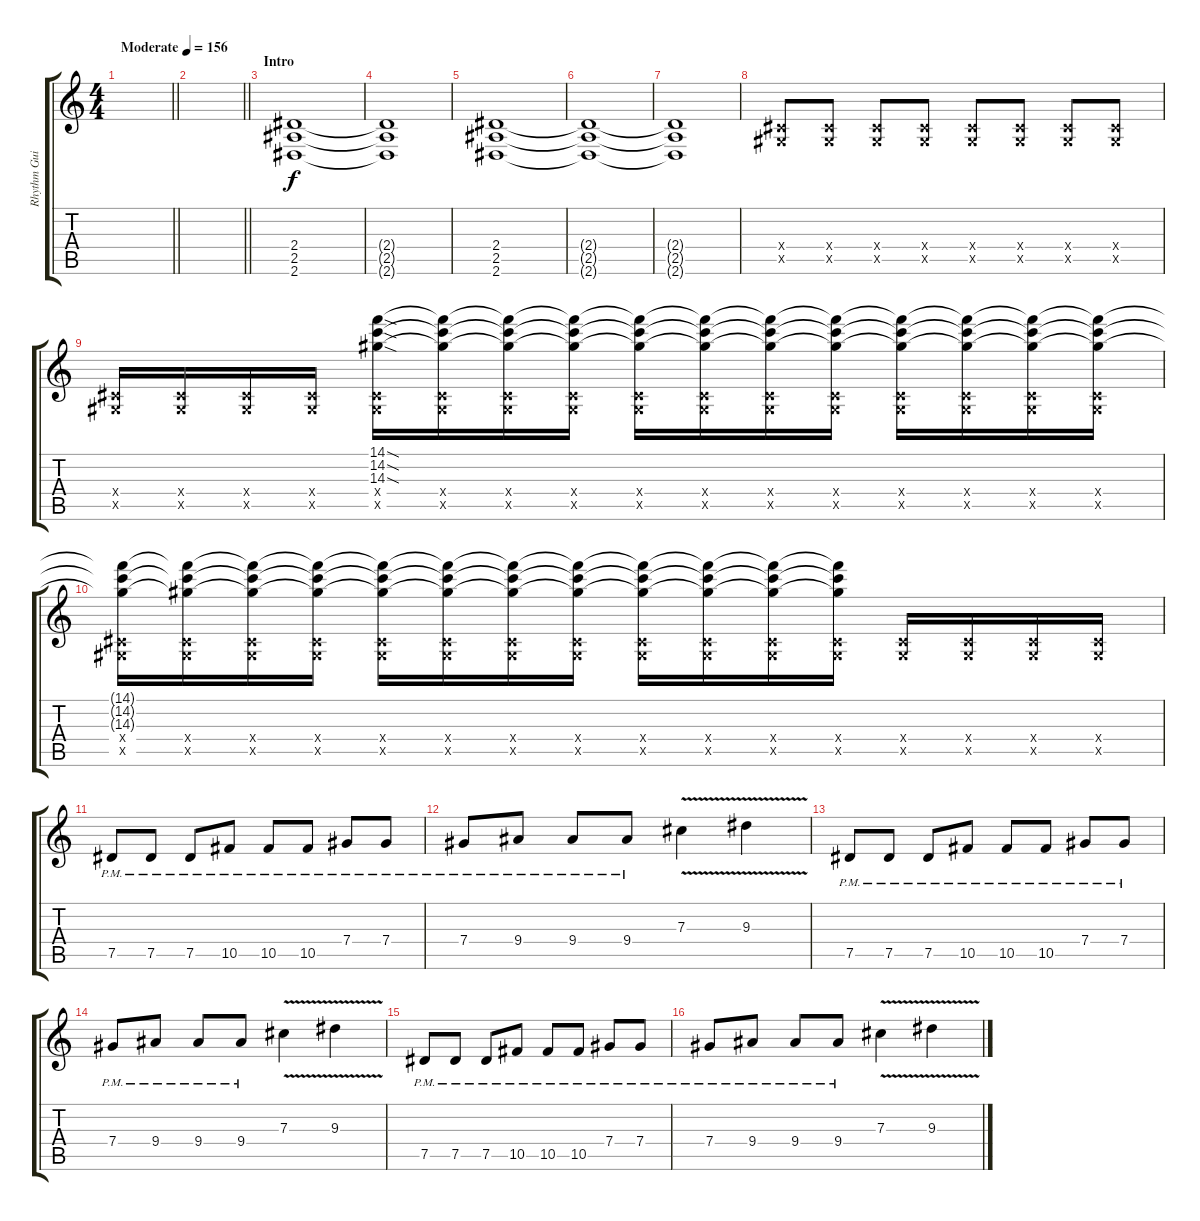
\track ("Rhythm Guitar" "Rhythm Gui") {instrument distortionguitar}
\staff {score tabs}
\tuning (Eb4 Bb3 Gb3 Db3 Ab2 Db2) {hide}
\ts (4 4)
\tempo (156 "Moderate")
\clef g2
\barLineRight lightlight
\ks c
|
\barLineRight lightlight
|
\section ("" "Intro")
(2.4 2.5 2.6).1 |
(2.4{t} 2.5{t} 2.6{t}).1 |
(2.4 2.5 2.6).1 |
(2.4{t} 2.5{t} 2.6{t}).1 |
(2.4{t} 2.5{t} 2.6{t}).1 |
(0.4{x} 0.5{x}).8 (0.4{x} 0.5{x}).8 (0.4{x} 0.5{x}).8 (0.4{x} 0.5{x}).8 (0.4{x} 0.5{x}).8 (0.4{x} 0.5{x}).8 (0.4{x} 0.5{x}).8 (0.4{x} 0.5{x}).8 |
(0.4{x} 0.5{x}).16 (0.4{x} 0.5{x}).16 (0.4{x} 0.5{x}).16 (0.4{x} 0.5{x}).16 (14.1{sod} 14.2{sod} 14.3{sod} 0.4{x} 0.5{x}).16 (14.1{t} 14.2{t} 14.3{t} 0.4{x} 0.5{x}).16 (14.1{t} 14.2{t} 14.3{t} 0.4{x} 0.5{x}).16 (14.1{t} 14.2{t} 14.3{t} 0.4{x} 0.5{x}).16 (14.1{t} 14.2{t} 14.3{t} 0.4{x} 0.5{x}).16 (14.1{t} 14.2{t} 14.3{t} 0.4{x} 0.5{x}).16 (14.1{t} 14.2{t} 14.3{t} 0.4{x} 0.5{x}).16 (14.1{t} 14.2{t} 14.3{t} 0.4{x} 0.5{x}).16 (14.1{t} 14.2{t} 14.3{t} 0.4{x} 0.5{x}).16 (14.1{t} 14.2{t} 14.3{t} 0.4{x} 0.5{x}).16 (14.1{t} 14.2{t} 14.3{t} 0.4{x} 0.5{x}).16 (14.1{t} 14.2{t} 14.3{t} 0.4{x} 0.5{x}).16 |
(14.1{t} 14.2{t} 14.3{t} 0.4{x} 0.5{x}).16 (14.1{t} 14.2{t} 14.3{t} 0.4{x} 0.5{x}).16 (14.1{t} 14.2{t} 14.3{t} 0.4{x} 0.5{x}).16 (14.1{t} 14.2{t} 14.3{t} 0.4{x} 0.5{x}).16 (14.1{t} 14.2{t} 14.3{t} 0.4{x} 0.5{x}).16 (14.1{t} 14.2{t} 14.3{t} 0.4{x} 0.5{x}).16 (14.1{t} 14.2{t} 14.3{t} 0.4{x} 0.5{x}).16 (14.1{t} 14.2{t} 14.3{t} 0.4{x} 0.5{x}).16 (14.1{t} 14.2{t} 14.3{t} 0.4{x} 0.5{x}).16 (14.1{t} 14.2{t} 14.3{t} 0.4{x} 0.5{x}).16 (14.1{t} 14.2{t} 14.3{t} 0.4{x} 0.5{x}).16 (14.1{t} 14.2{t} 14.3{t} 0.4{x} 0.5{x}).16 (0.4{x} 0.5{x}).16 (0.4{x} 0.5{x}).16 (0.4{x} 0.5{x}).16 (0.4{x} 0.5{x}).16 |
7.5{pm}.8 7.5{pm}.8 7.5{pm}.8 10.5{pm}.8 10.5{pm}.8 10.5{pm}.8 7.4{pm}.8 7.4{pm}.8 |
7.4{pm}.8 9.4{pm}.8 9.4{pm}.8 9.4{pm}.8 7.3{v}.4 9.3{v}.4 |
7.5{pm}.8 7.5{pm}.8 7.5{pm}.8 10.5{pm}.8 10.5{pm}.8 10.5{pm}.8 7.4{pm}.8 7.4{pm}.8 |
7.4{pm}.8 9.4{pm}.8 9.4{pm}.8 9.4{pm}.8 7.3{v}.4 9.3{v}.4 |
7.5{pm}.8 7.5{pm}.8 7.5{pm}.8 10.5{pm}.8 10.5{pm}.8 10.5{pm}.8 7.4{pm}.8 7.4{pm}.8 |
7.4{pm}.8 9.4{pm}.8 9.4{pm}.8 9.4{pm}.8 7.3{v}.4 9.3{v}.4
